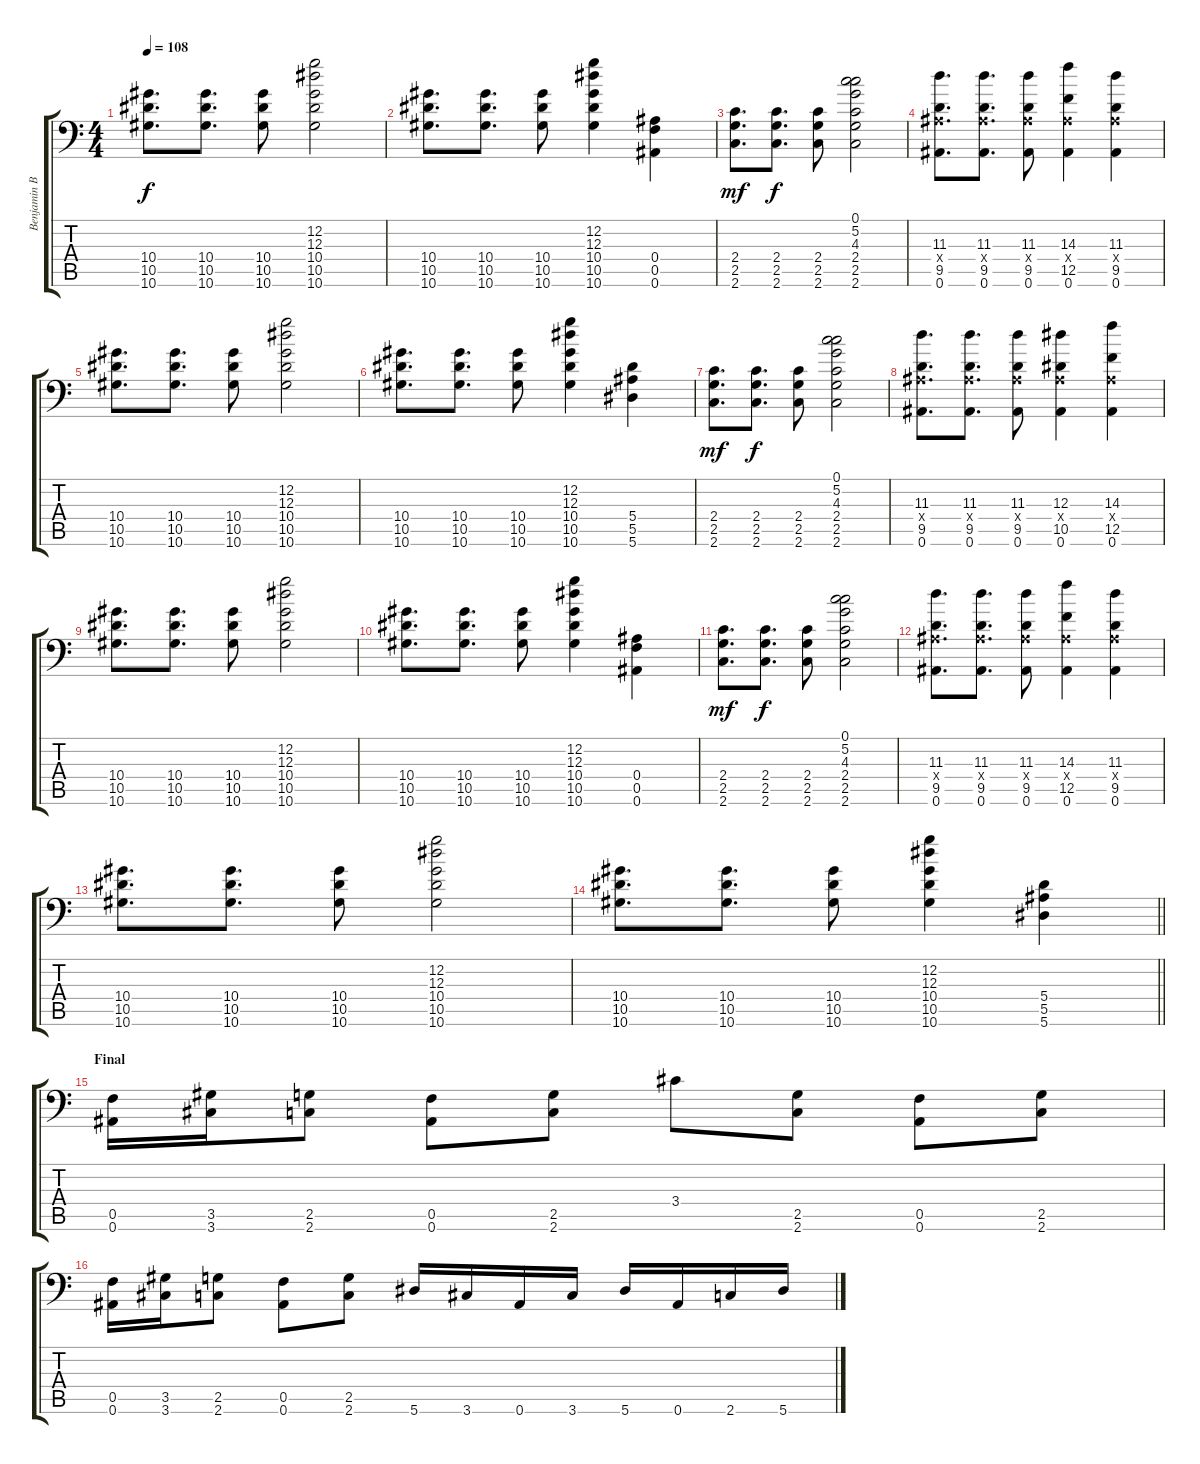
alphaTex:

\track ("Benjamin Burnley" "Benjamin B") {instrument distortionguitar}
\staff {score tabs}
\tuning (C4 G3 Eb3 Bb2 F2 Bb1) {hide}
\ts (4 4)
\tempo 108
\clef f4
\ks c
(10.4 10.5 10.6).8{d dy f} (10.4 10.5 10.6).8{d} (10.4 10.5 10.6).8 (12.2 12.3 10.4 10.5 10.6).2 |
(10.4 10.5 10.6).8{d} (10.4 10.5 10.6).8{d} (10.4 10.5 10.6).8 (12.2 12.3 10.4 10.5 10.6).4 (0.4 0.5 0.6).4 |
(2.4 2.5 2.6).8{d dy mf} (2.4 2.5 2.6).8{d dy f} (2.4 2.5 2.6).8 (0.1 5.2 4.3 2.4 2.5 2.6).2 |
(11.3 0.4{x} 9.5 0.6).8{d} (11.3 0.4{x} 9.5 0.6).8{d} (11.3 0.4{x} 9.5 0.6).8 (14.3 0.4{x} 12.5 0.6).4 (11.3 0.4{x} 9.5 0.6).4 |
(10.4 10.5 10.6).8{d} (10.4 10.5 10.6).8{d} (10.4 10.5 10.6).8 (12.2 12.3 10.4 10.5 10.6).2 |
(10.4 10.5 10.6).8{d} (10.4 10.5 10.6).8{d} (10.4 10.5 10.6).8 (12.2 12.3 10.4 10.5 10.6).4 (5.4 5.5 5.6).4 |
(2.4 2.5 2.6).8{d dy mf} (2.4 2.5 2.6).8{d dy f} (2.4 2.5 2.6).8 (0.1 5.2 4.3 2.4 2.5 2.6).2 |
(11.3 0.4{x} 9.5 0.6).8{d} (11.3 0.4{x} 9.5 0.6).8{d} (11.3 0.4{x} 9.5 0.6).8 (12.3 0.4{x} 10.5 0.6).4 (14.3 0.4{x} 12.5 0.6).4 |
(10.4 10.5 10.6).8{d} (10.4 10.5 10.6).8{d} (10.4 10.5 10.6).8 (12.2 12.3 10.4 10.5 10.6).2 |
(10.4 10.5 10.6).8{d} (10.4 10.5 10.6).8{d} (10.4 10.5 10.6).8 (12.2 12.3 10.4 10.5 10.6).4 (0.4 0.5 0.6).4 |
(2.4 2.5 2.6).8{d dy mf} (2.4 2.5 2.6).8{d dy f} (2.4 2.5 2.6).8 (0.1 5.2 4.3 2.4 2.5 2.6).2 |
(11.3 0.4{x} 9.5 0.6).8{d} (11.3 0.4{x} 9.5 0.6).8{d} (11.3 0.4{x} 9.5 0.6).8 (14.3 0.4{x} 12.5 0.6).4 (11.3 0.4{x} 9.5 0.6).4 |
(10.4 10.5 10.6).8{d} (10.4 10.5 10.6).8{d} (10.4 10.5 10.6).8 (12.2 12.3 10.4 10.5 10.6).2 |
\barLineRight lightlight
(10.4 10.5 10.6).8{d} (10.4 10.5 10.6).8{d} (10.4 10.5 10.6).8 (12.2 12.3 10.4 10.5 10.6).4 (5.4 5.5 5.6).4 |
\section ("" "Final")
(0.5 0.6).16 (3.5 3.6).16 (2.5 2.6).8 (0.5 0.6).8 (2.5 2.6).8 3.4.8 (2.5 2.6).8 (0.5 0.6).8 (2.5 2.6).8 |
(0.5 0.6).16 (3.5 3.6).16 (2.5 2.6).8 (0.5 0.6).8 (2.5 2.6).8 5.6.16 3.6.16 0.6.16 3.6.16 5.6.16 0.6.16 2.6.16 5.6.16
